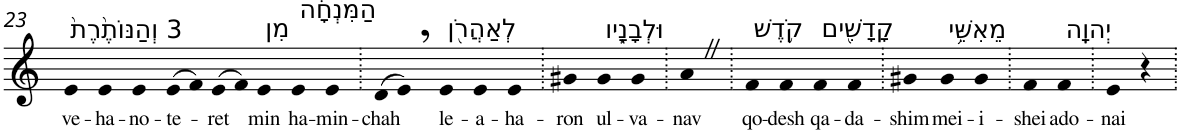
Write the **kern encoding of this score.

**kern	**text
*part1	*part1
*staff1	*staff1
*I"Piano	*
*I'Pno	*
!!LO:PB:g=z
*clefG2	*
*k[]	*
=23	=23
!LO:TX:a:t=3 וְהַנּוֹתֶ֙רֶת֙	!
!	!LO:LY:b
4e	ve-
!	!LO:LY:b
4e	-ha-
!	!LO:LY:b
4e	-no-
!	!LO:LY:b
(>8e	-te-
8f)	.
!	!LO:LY:b
(>8e	-ret
8f)	.
!LO:TX:a:t=מִן	!
!	!LO:LY:b
4e	min
!LO:TX:a:t=הַמִּנְחָ֔ה	!
!	!LO:LY:b
4e	ha-
!	!LO:LY:b
4e	-min-
=24.	=24.
!	!LO:LY:b
(>8d	-chah
8e,)	.
!LO:TX:a:t=לְאַהֲרֹ֖ן	!
!	!LO:LY:b
4e	le-
!	!LO:LY:b
4e	-a-
!	!LO:LY:b
4e	-ha-
=25.	=25.
!	!LO:LY:b
4g#X	-ron
!LO:TX:a:t=וּלְבָנָ֑יו	!
!	!LO:LY:b
4g#	ul-
!	!LO:LY:b
4g#	-va-
=26.	=26.
!	!LO:LY:b
4aZ	-nav
=27.	=27.
!LO:TX:a:t=קֹ֥דֶשׁ	!
!	!LO:LY:b
4f	qo-
!	!LO:LY:b
4f	-desh
!LO:TX:a:t=קָדָשִׁ֖ים	!
!	!LO:LY:b
4f	qa-
!	!LO:LY:b
4f	-da-
=28.	=28.
!	!LO:LY:b
4g#X	-shim
!LO:TX:a:t=מֵאִשֵּׁ֥י	!
!	!LO:LY:b
4g#	mei-
!	!LO:LY:b
4g#	-i-
=29.	=29.
!	!LO:LY:b
4f	-shei
!LO:TX:a:t=יְהוָֽה	!
!	!LO:LY:b
4f	ado-
=30.	=30.
!	!LO:LY:b
4e	-nai
4r	.
=.	=.
*-	*-
